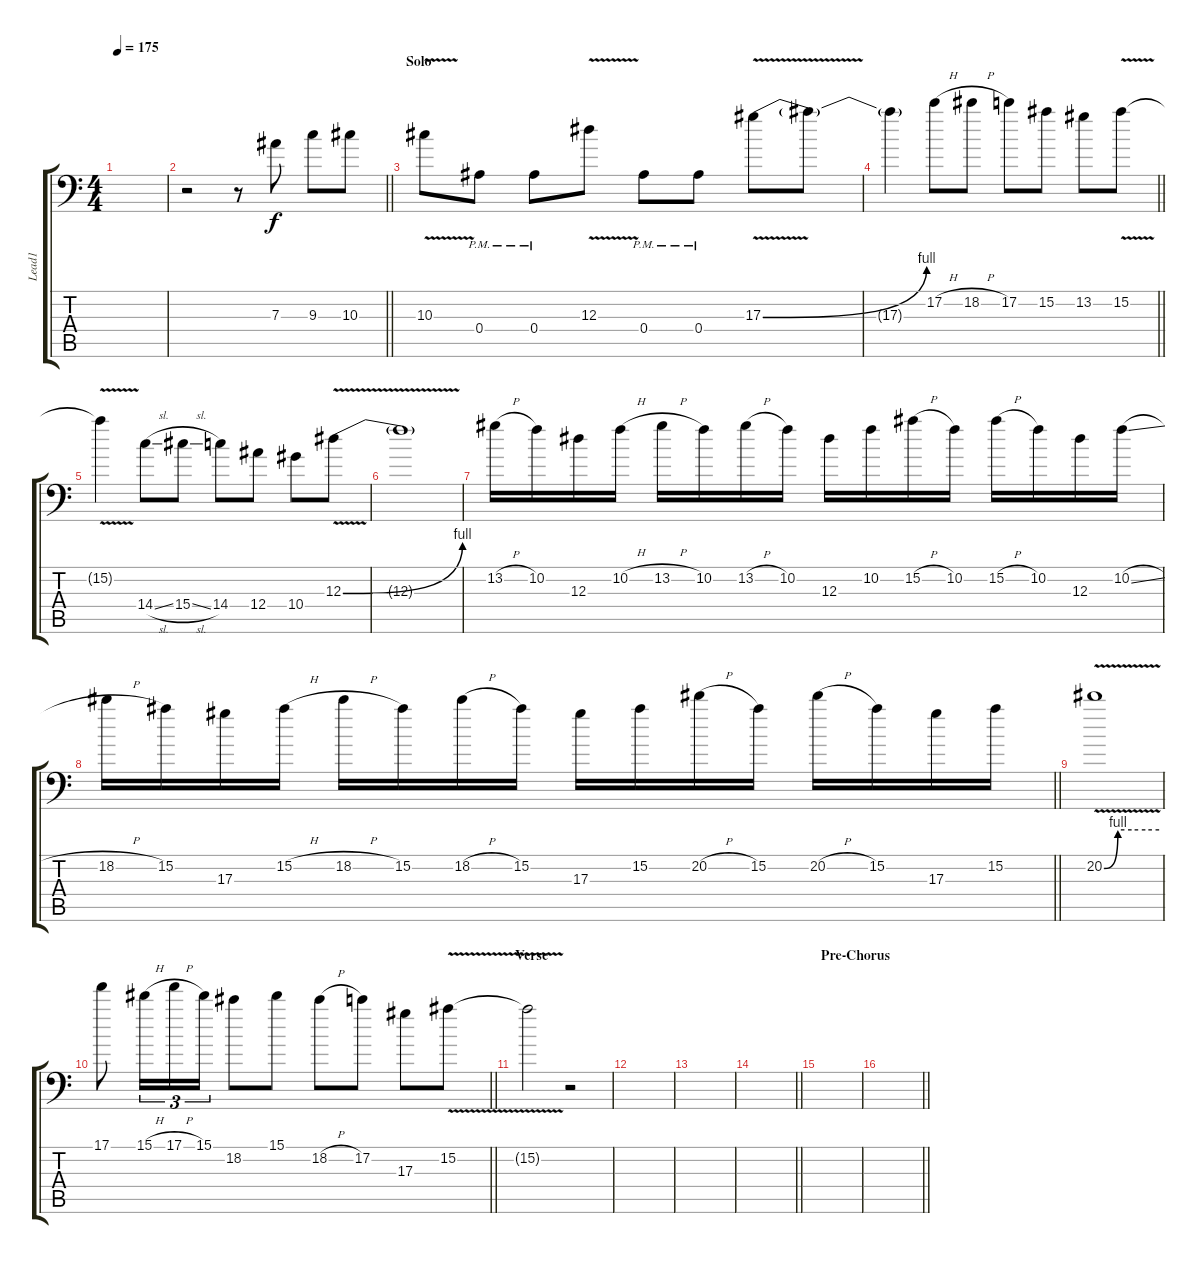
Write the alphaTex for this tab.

\track ("Lead1" "Lead1") {instrument overdrivenguitar}
\staff {score tabs}
\tuning (C4 G3 Eb3 Bb2 F2 Bb1) {hide}
\ts (4 4)
\tempo 175
\clef f4
\ks c
|
\barLineRight lightlight
r.2 r.8 7.3.8 9.3.8 10.3.8 |
\section ("" "Solo")
10.3{v}.8{volume 16} 0.4{pm}.8 0.4{pm}.8 12.3{v}.8 0.4{pm}.8 0.4{pm}.8 17.3{be (bend 0 0 60 4) v}.8 17.3{t}.8 |
\barLineRight lightlight
17.3{t}.4 17.2{h}.8 18.2{h}.8 17.2.8 15.2.8 13.2.8 15.2{v}.8 |
15.2{t}.4 14.4{sl}.8 15.4{sl}.8 14.4.8 12.4.8 10.4.8 12.3{be (bend 0 0 60 4) v}.8 |
12.3{t}.1 |
13.2{h}.16 10.2.16 12.3.16 10.2{h}.16 13.2{h}.16 10.2.16 13.2{h}.16 10.2.16 12.3.16 10.2.16 15.2{h}.16 10.2.16 15.2{h}.16 10.2.16 12.3.16 10.2{sl}.16 |
\barLineRight lightlight
18.2{h}.16 15.2.16 17.3.16 15.2{h}.16 18.2{h}.16 15.2.16 18.2{h}.16 15.2.16 17.3.16 15.2.16 20.2{h}.16 15.2.16 20.2{h}.16 15.2.16 17.3.16 15.2.16 |
20.2{be (custom 0 0 15 4 30 4 45 4 60 4) v}.1 |
\barLineRight lightlight
17.1.8 15.1{h}.16{tu (3 2)} 17.1{h}.16{tu (3 2)} 15.1.16{tu (3 2)} 18.2.8 15.1.8 18.2{h}.8 17.2.8 17.3.8 15.2{v}.8 |
\section ("" "Verse")
15.2{t}.2 r.2 |
|
|
\barLineRight lightlight
|
\section ("" "Pre-Chorus")
|
\barLineRight lightlight
